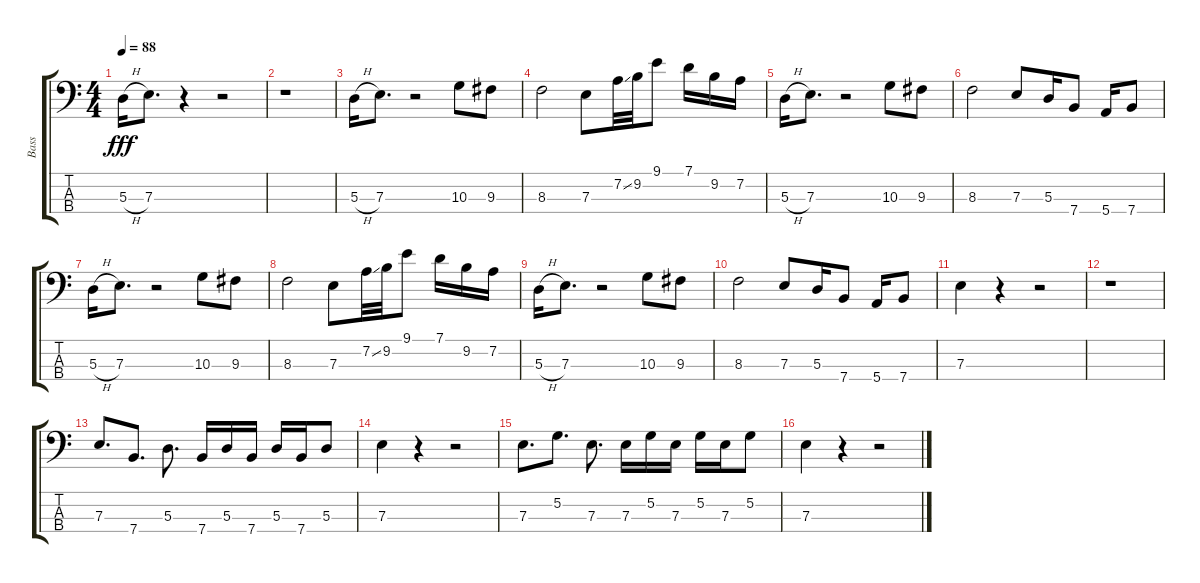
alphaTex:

\track ("Bass" "Bass") {instrument electricbassfinger}
\staff {score tabs}
\tuning (G2 D2 A1 E1) {hide}
\ts (4 4)
\tempo 88
\clef f4
\ks c
5.3{h}.16{dy fff} 7.3.8{d} r.4 r.2 |
r.1 |
5.3{h}.16 7.3.8{d} r.2 10.3.8 9.3.8 |
8.3.2 7.3.8 7.2{ss}.32 9.2.32 9.1.8 7.1.16 9.2.16 7.2.16 |
5.3{h}.16 7.3.8{d} r.2 10.3.8 9.3.8 |
8.3.2 7.3.8 5.3.16 7.4.8 5.4.16 7.4.8 |
5.3{h}.16 7.3.8{d} r.2 10.3.8 9.3.8 |
8.3.2 7.3.8 7.2{ss}.32 9.2.32 9.1.8 7.1.16 9.2.16 7.2.16 |
5.3{h}.16 7.3.8{d} r.2 10.3.8 9.3.8 |
8.3.2 7.3.8 5.3.16 7.4.8 5.4.16 7.4.8 |
7.3.4 r.4 r.2 |
r.1 |
7.3.8{d} 7.4.8{d} 5.3.8{d} 7.4.16 5.3.16 7.4.16 5.3.16 7.4.16 5.3.8 |
7.3.4 r.4 r.2 |
7.3.8{d} 5.2.8{d} 7.3.8{d} 7.3.16 5.2.16 7.3.16 5.2.16 7.3.16 5.2.8 |
7.3.4 r.4 r.2
